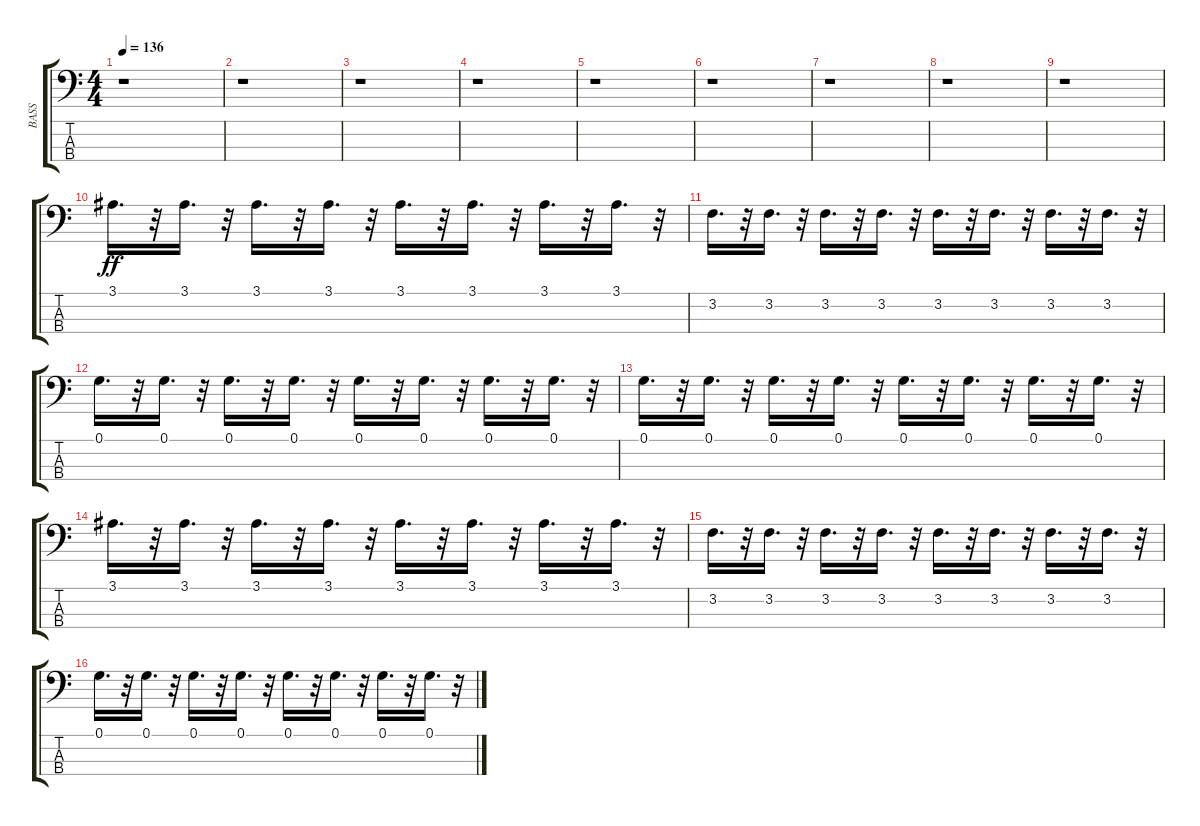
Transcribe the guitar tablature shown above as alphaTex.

\track ("BASS" "BASS") {instrument electricbassfinger}
\staff {score tabs}
\tuning (G2 D2 A1 E1) {hide}
\ts (4 4)
\tempo 136
\clef f4
\ks c
r.1{dy ff} |
r.1 |
r.1 |
r.1 |
r.1 |
r.1 |
r.1 |
r.1 |
r.1 |
3.1.16{d} r.32 3.1.16{d} r.32 3.1.16{d} r.32 3.1.16{d} r.32 3.1.16{d} r.32 3.1.16{d} r.32 3.1.16{d} r.32 3.1.16{d} r.32 |
3.2.16{d} r.32 3.2.16{d} r.32 3.2.16{d} r.32 3.2.16{d} r.32 3.2.16{d} r.32 3.2.16{d} r.32 3.2.16{d} r.32 3.2.16{d} r.32 |
0.1.16{d} r.32 0.1.16{d} r.32 0.1.16{d} r.32 0.1.16{d} r.32 0.1.16{d} r.32 0.1.16{d} r.32 0.1.16{d} r.32 0.1.16{d} r.32 |
0.1.16{d} r.32 0.1.16{d} r.32 0.1.16{d} r.32 0.1.16{d} r.32 0.1.16{d} r.32 0.1.16{d} r.32 0.1.16{d} r.32 0.1.16{d} r.32 |
3.1.16{d} r.32 3.1.16{d} r.32 3.1.16{d} r.32 3.1.16{d} r.32 3.1.16{d} r.32 3.1.16{d} r.32 3.1.16{d} r.32 3.1.16{d} r.32 |
3.2.16{d} r.32 3.2.16{d} r.32 3.2.16{d} r.32 3.2.16{d} r.32 3.2.16{d} r.32 3.2.16{d} r.32 3.2.16{d} r.32 3.2.16{d} r.32 |
0.1.16{d} r.32 0.1.16{d} r.32 0.1.16{d} r.32 0.1.16{d} r.32 0.1.16{d} r.32 0.1.16{d} r.32 0.1.16{d} r.32 0.1.16{d} r.32
